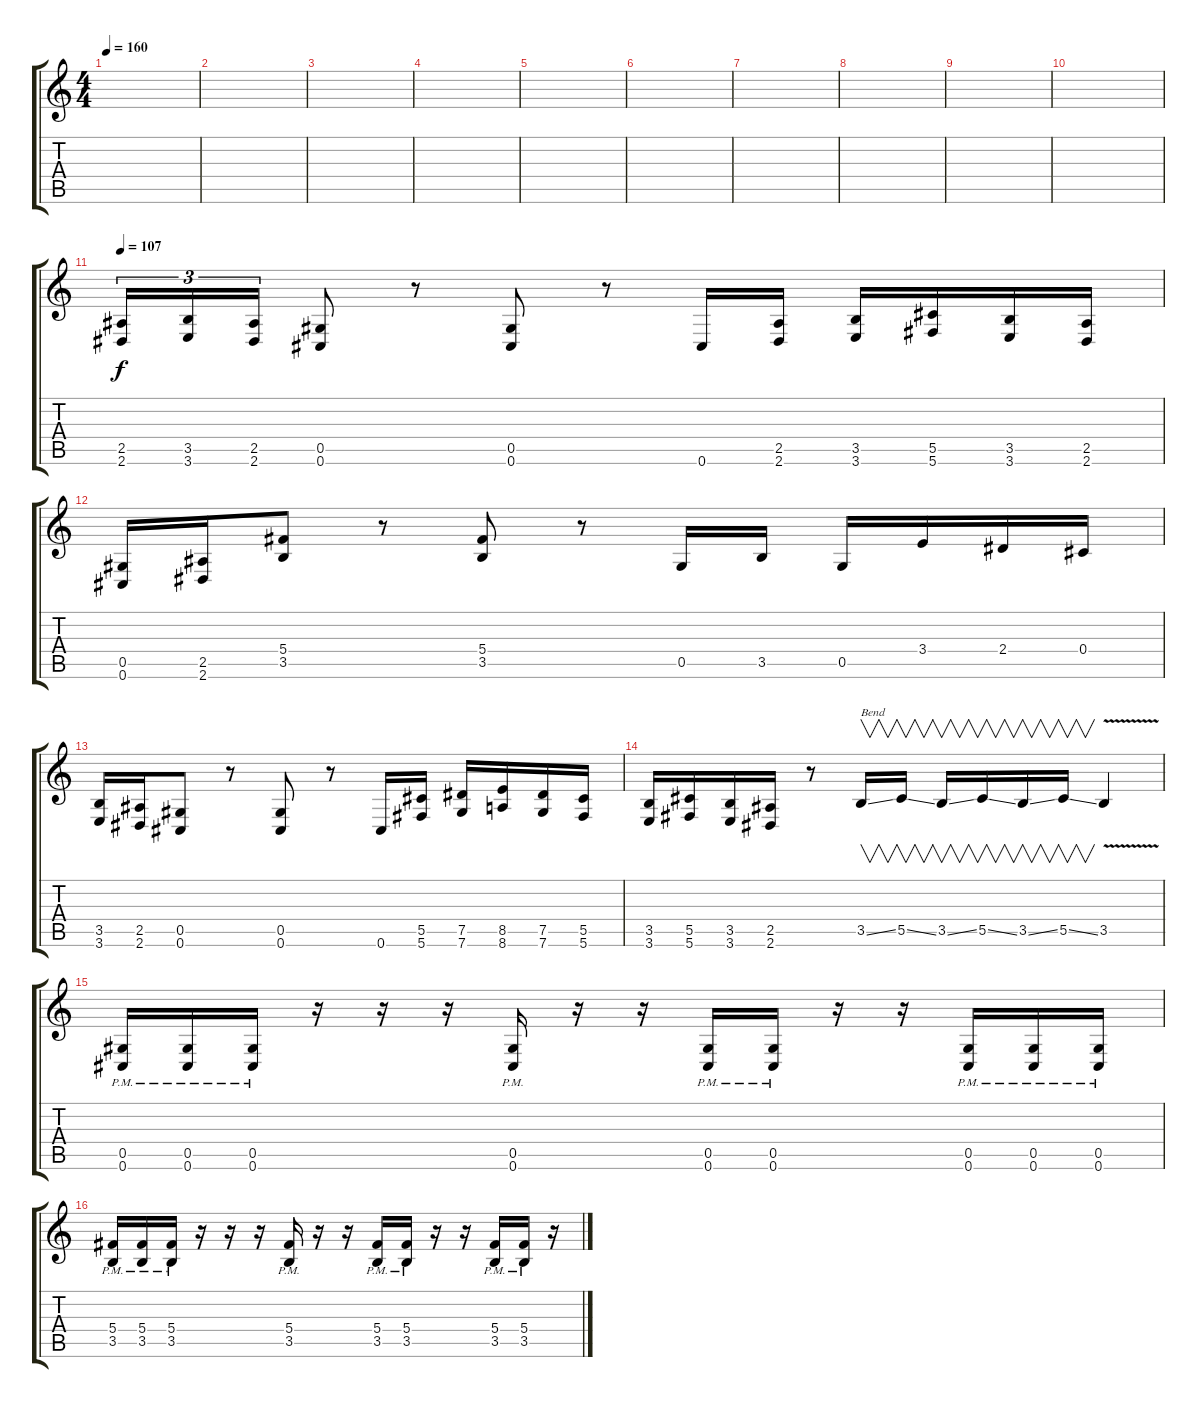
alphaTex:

\track "" {instrument distortionguitar}
\staff {score tabs}
\tuning (Eb4 Bb3 Gb3 Db3 Ab2 Db2) {hide}
\ts (4 4)
\tempo 160
\clef g2
\ks c
|
|
|
|
|
|
|
|
|
|
\tempo 107
(2.5 2.6).16{tu (3 2)} (3.5 3.6).16{tu (3 2)} (2.5 2.6).16{tu (3 2)} (0.5 0.6).8 r.8 (0.5 0.6).8 r.8 0.6.16 (2.5 2.6).16 (3.5 3.6).16 (5.5 5.6).16 (3.5 3.6).16 (2.5 2.6).16 |
(0.5 0.6).16 (2.5 2.6).16 (5.4 3.5).8 r.8 (5.4 3.5).8 r.8 0.5.16 3.5.16 0.5.16 3.4.16 2.4.16 0.4.16 |
(3.5 3.6).16 (2.5 2.6).16 (0.5 0.6).8 r.8 (0.5 0.6).8 r.8 0.6.16 (5.5 5.6).16 (7.5 7.6).16 (8.5 8.6).16 (7.5 7.6).16 (5.5 5.6).16 |
(3.5 3.6).16 (5.5 5.6).16 (3.5 3.6).16 (2.5 2.6).16 r.8 3.5{ss}.16{v txt "Bend"} 5.5{ss}.16{v} 3.5{ss}.16{v} 5.5{ss}.16{v} 3.5{ss}.16{v} 5.5{ss}.16{v} 3.5{v}.4 |
(0.5{pm} 0.6{pm}).16 (0.5{pm} 0.6{pm}).16 (0.5{pm} 0.6{pm}).16 r.16 r.16 r.16 (0.5{pm} 0.6{pm}).16 r.16 r.16 (0.5{pm} 0.6{pm}).16 (0.5{pm} 0.6{pm}).16 r.16 r.16 (0.5{pm} 0.6{pm}).16 (0.5{pm} 0.6{pm}).16 (0.5{pm} 0.6{pm}).16 |
(5.4{pm} 3.5{pm}).16 (5.4{pm} 3.5{pm}).16 (5.4{pm} 3.5{pm}).16 r.16 r.16 r.16 (5.4{pm} 3.5{pm}).16 r.16 r.16 (5.4{pm} 3.5{pm}).16 (5.4{pm} 3.5{pm}).16 r.16 r.16 (5.4{pm} 3.5{pm}).16 (5.4{pm} 3.5{pm}).16 r.16
